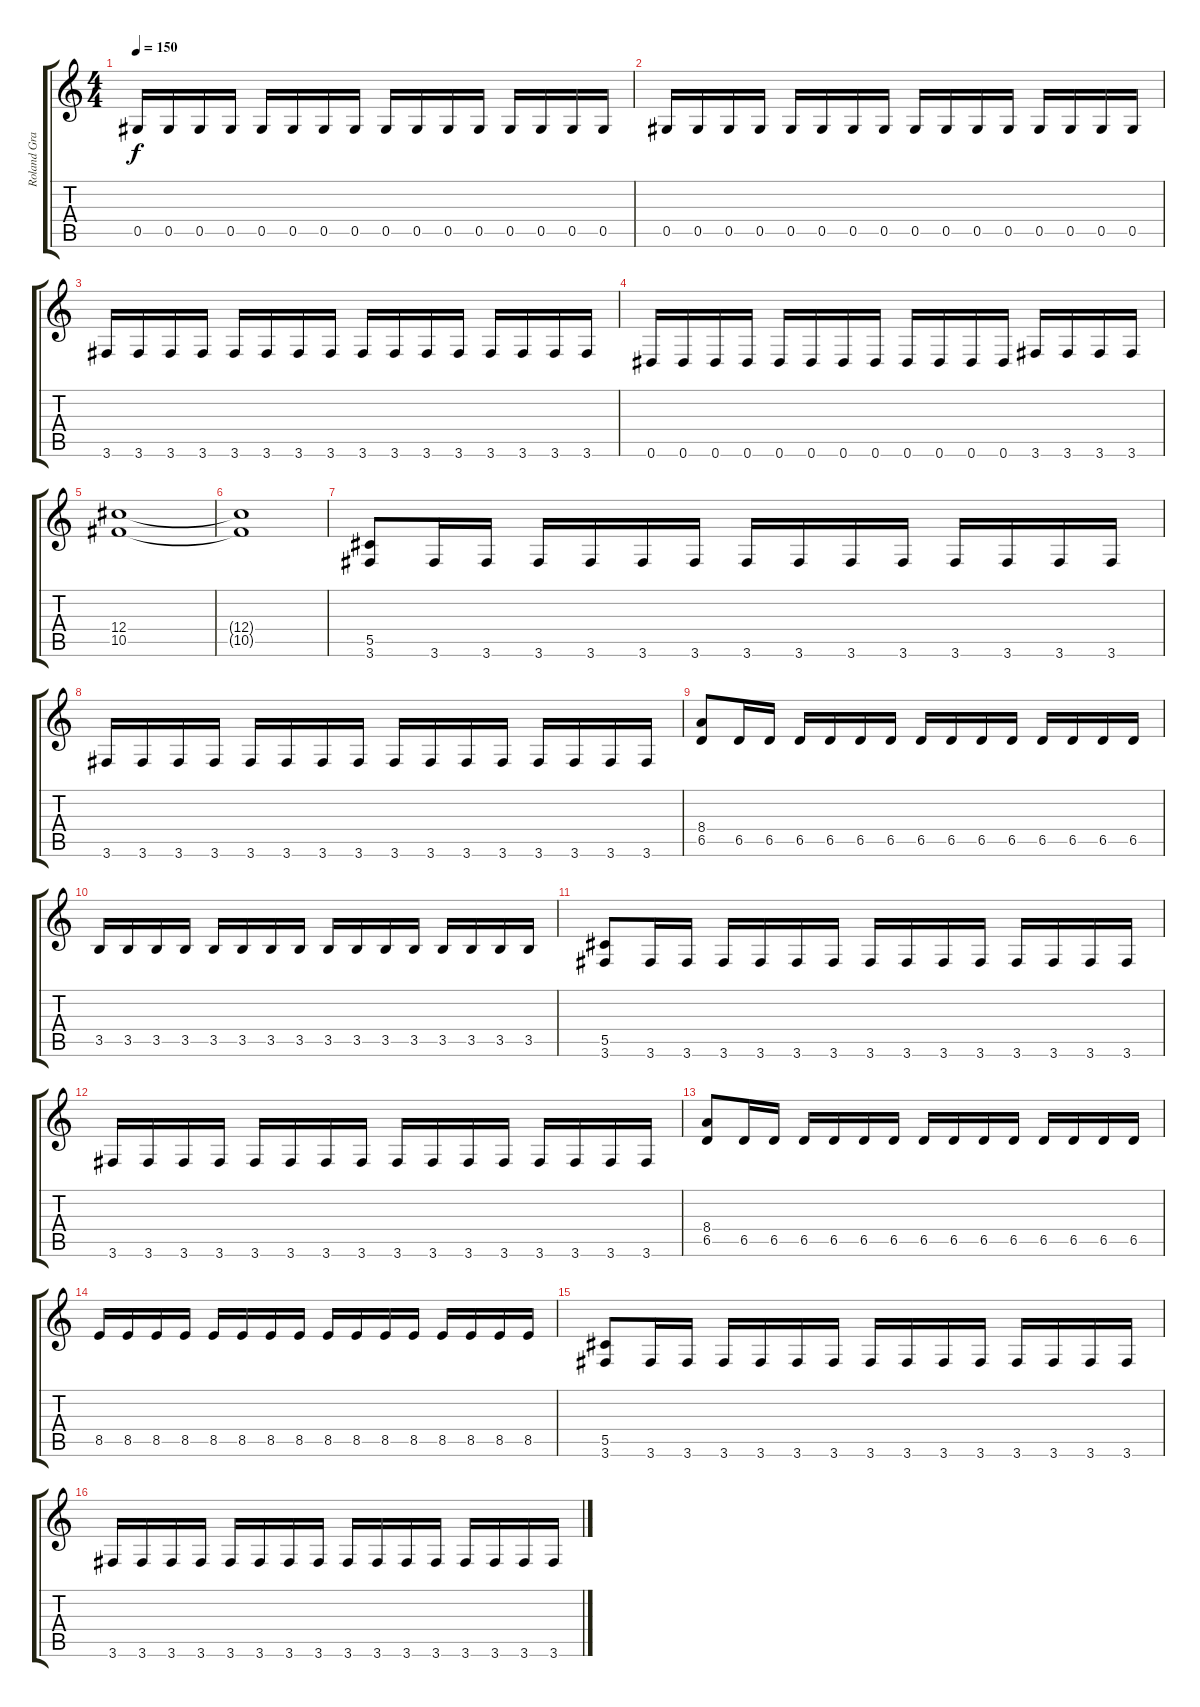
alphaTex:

\track ("Roland Grapow 2" "Roland Gra") {instrument distortionguitar}
\staff {score tabs}
\tuning (Eb4 Bb3 Gb3 Db3 Ab2 Eb2) {hide}
\ts (4 4)
\tempo 150
\clef g2
\ks c
0.5.16{dy f} 0.5.16 0.5.16 0.5.16 0.5.16 0.5.16 0.5.16 0.5.16 0.5.16 0.5.16 0.5.16 0.5.16 0.5.16 0.5.16 0.5.16 0.5.16 |
0.5.16 0.5.16 0.5.16 0.5.16 0.5.16 0.5.16 0.5.16 0.5.16 0.5.16 0.5.16 0.5.16 0.5.16 0.5.16 0.5.16 0.5.16 0.5.16 |
3.6.16 3.6.16 3.6.16 3.6.16 3.6.16 3.6.16 3.6.16 3.6.16 3.6.16 3.6.16 3.6.16 3.6.16 3.6.16 3.6.16 3.6.16 3.6.16 |
0.6.16 0.6.16 0.6.16 0.6.16 0.6.16 0.6.16 0.6.16 0.6.16 0.6.16 0.6.16 0.6.16 0.6.16 3.6.16 3.6.16 3.6.16 3.6.16 |
(12.4 10.5).1 |
(12.4{t} 10.5{t}).1 |
(5.5 3.6).8 3.6.16 3.6.16 3.6.16 3.6.16 3.6.16 3.6.16 3.6.16 3.6.16 3.6.16 3.6.16 3.6.16 3.6.16 3.6.16 3.6.16 |
3.6.16 3.6.16 3.6.16 3.6.16 3.6.16 3.6.16 3.6.16 3.6.16 3.6.16 3.6.16 3.6.16 3.6.16 3.6.16 3.6.16 3.6.16 3.6.16 |
(8.4 6.5).8 6.5.16 6.5.16 6.5.16 6.5.16 6.5.16 6.5.16 6.5.16 6.5.16 6.5.16 6.5.16 6.5.16 6.5.16 6.5.16 6.5.16 |
3.5.16 3.5.16 3.5.16 3.5.16 3.5.16 3.5.16 3.5.16 3.5.16 3.5.16 3.5.16 3.5.16 3.5.16 3.5.16 3.5.16 3.5.16 3.5.16 |
(5.5 3.6).8 3.6.16 3.6.16 3.6.16 3.6.16 3.6.16 3.6.16 3.6.16 3.6.16 3.6.16 3.6.16 3.6.16 3.6.16 3.6.16 3.6.16 |
3.6.16 3.6.16 3.6.16 3.6.16 3.6.16 3.6.16 3.6.16 3.6.16 3.6.16 3.6.16 3.6.16 3.6.16 3.6.16 3.6.16 3.6.16 3.6.16 |
(8.4 6.5).8 6.5.16 6.5.16 6.5.16 6.5.16 6.5.16 6.5.16 6.5.16 6.5.16 6.5.16 6.5.16 6.5.16 6.5.16 6.5.16 6.5.16 |
8.5.16 8.5.16 8.5.16 8.5.16 8.5.16 8.5.16 8.5.16 8.5.16 8.5.16 8.5.16 8.5.16 8.5.16 8.5.16 8.5.16 8.5.16 8.5.16 |
(5.5 3.6).8 3.6.16 3.6.16 3.6.16 3.6.16 3.6.16 3.6.16 3.6.16 3.6.16 3.6.16 3.6.16 3.6.16 3.6.16 3.6.16 3.6.16 |
3.6.16 3.6.16 3.6.16 3.6.16 3.6.16 3.6.16 3.6.16 3.6.16 3.6.16 3.6.16 3.6.16 3.6.16 3.6.16 3.6.16 3.6.16 3.6.16
